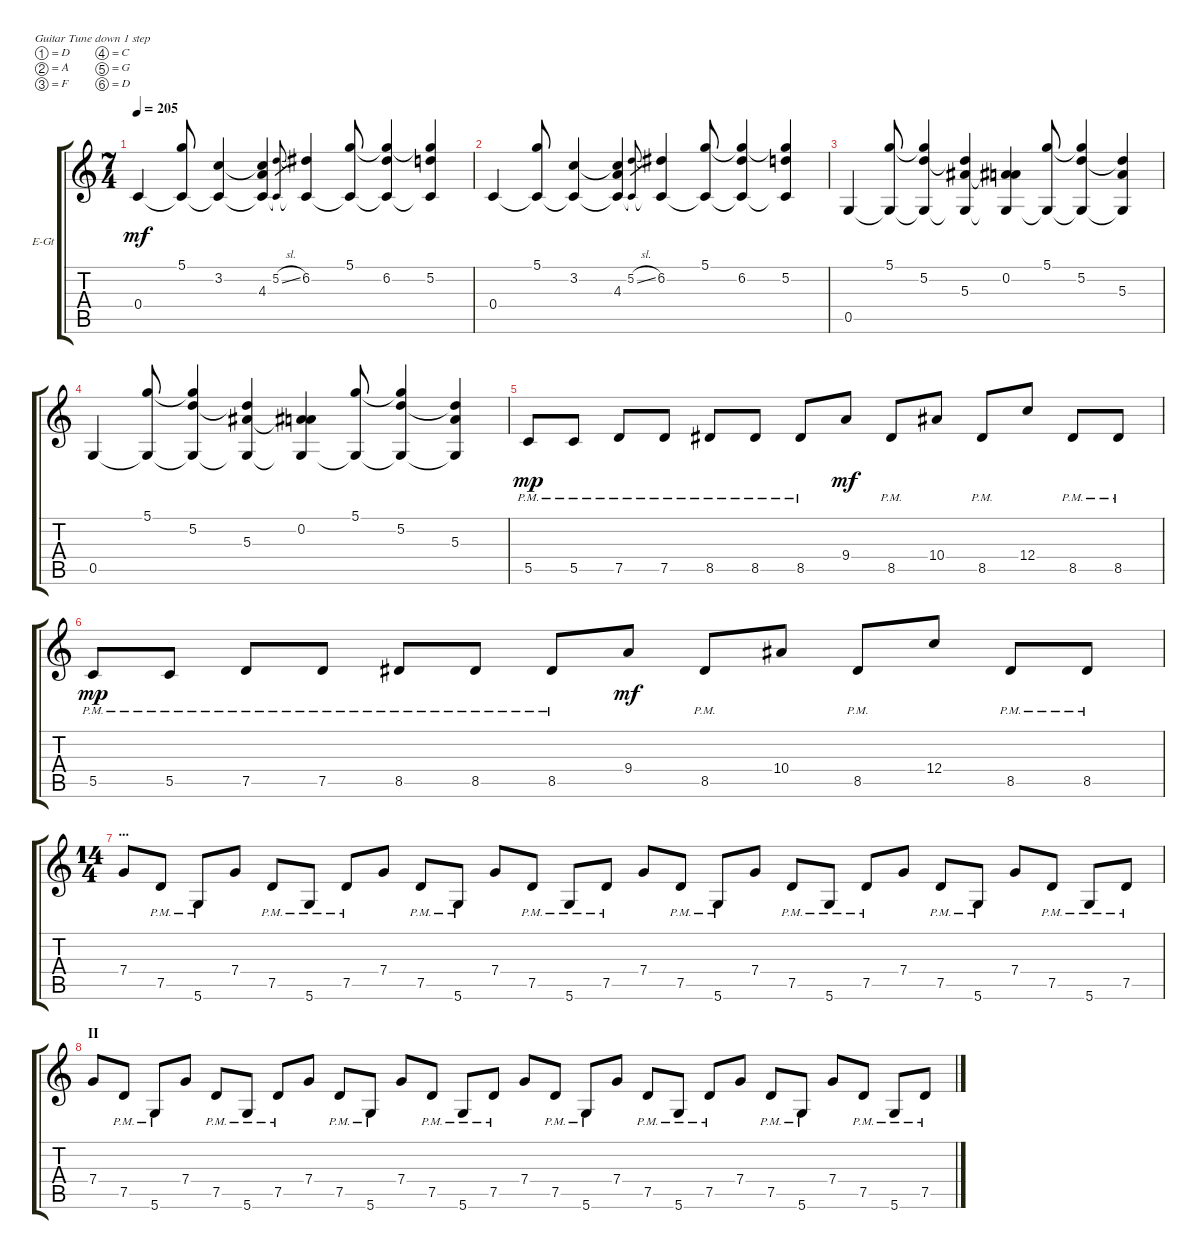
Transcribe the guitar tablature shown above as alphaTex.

\defaultSystemsLayout 4
\bracketExtendMode groupsimilarinstruments
\firstSystemTrackNameOrientation horizontal
\otherSystemsTrackNameOrientation horizontal
\track ("Mathieu" "E-Gt") {instrument distortionguitar}
\staff {score tabs}
\tuning (D4 A3 F3 C3 G2 D2)
\ts (7 4)
\tempo 205
\clef g2
\ks c
0.4.4{dy mf} (5.1 0.4{t}).8 (3.2 0.4{t}).4 (4.3 0.4{t} 3.2{t}).4 (5.2{sl} 0.4{t}).8{gr} (6.2 0.4{t}).4 (5.1 0.4{t}).8 (6.2 5.1{t} 0.4{t}).4 (5.2 5.1{t} 0.4{t}).4 |
0.4.4 (5.1 0.4{t}).8 (3.2 0.4{t}).4 (4.3 0.4{t} 3.2{t}).4 (5.2{sl} 0.4{t}).8{gr} (6.2 0.4{t}).4 (5.1 0.4{t}).8 (6.2 5.1{t} 0.4{t}).4 (5.2 5.1{t} 0.4{t}).4 |
0.5.4 (5.1 0.5{t}).8 (5.2 0.5{t} 5.1{t}).4 (5.3 0.5{t} 5.2{t}).4 (0.2 0.5{t} 5.3{t}).4 (5.1 0.5{t}).8 (5.2 0.5{t} 5.1{t}).4 (5.3 0.5{t} 5.2{t}).4 |
0.5.4 (5.1 0.5{t}).8 (5.2 0.5{t} 5.1{t}).4 (5.3 0.5{t} 5.2{t}).4 (0.2 0.5{t} 5.3{t}).4 (5.1 0.5{t}).8 (5.2 0.5{t} 5.1{t}).4 (5.3 0.5{t} 5.2{t}).4 |
5.5{pm}.8{dy mp} 5.5{pm}.8 7.5{pm}.8 7.5{pm}.8 8.5{pm}.8 8.5{pm}.8 8.5{pm}.8 9.4.8{dy mf} 8.5{pm}.8 10.4.8 8.5{pm}.8 12.4.8 8.5{pm}.8 8.5{pm}.8 |
5.5{pm}.8{dy mp} 5.5{pm}.8 7.5{pm}.8 7.5{pm}.8 8.5{pm}.8 8.5{pm}.8 8.5{pm}.8 9.4.8{dy mf} 8.5{pm}.8 10.4.8 8.5{pm}.8 12.4.8 8.5{pm}.8 8.5{pm}.8 |
\ts (14 4)
\section ("" "...")
7.4.8 7.5{pm}.8 5.6{pm}.8 7.4.8 7.5{pm}.8 5.6{pm}.8 7.5{pm}.8 7.4.8 7.5{pm}.8 5.6{pm}.8 7.4.8 7.5{pm}.8 5.6{pm}.8 7.5{pm}.8 7.4.8 7.5{pm}.8 5.6{pm}.8 7.4.8 7.5{pm}.8 5.6{pm}.8 7.5{pm}.8 7.4.8 7.5{pm}.8 5.6{pm}.8 7.4.8 7.5{pm}.8 5.6{pm}.8 7.5{pm}.8 |
\section ("" "II")
7.4.8 7.5{pm}.8 5.6{pm}.8 7.4.8 7.5{pm}.8 5.6{pm}.8 7.5{pm}.8 7.4.8 7.5{pm}.8 5.6{pm}.8 7.4.8 7.5{pm}.8 5.6{pm}.8 7.5{pm}.8 7.4.8 7.5{pm}.8 5.6{pm}.8 7.4.8 7.5{pm}.8 5.6{pm}.8 7.5{pm}.8 7.4.8 7.5{pm}.8 5.6{pm}.8 7.4.8 7.5{pm}.8 5.6{pm}.8 7.5{pm}.8
